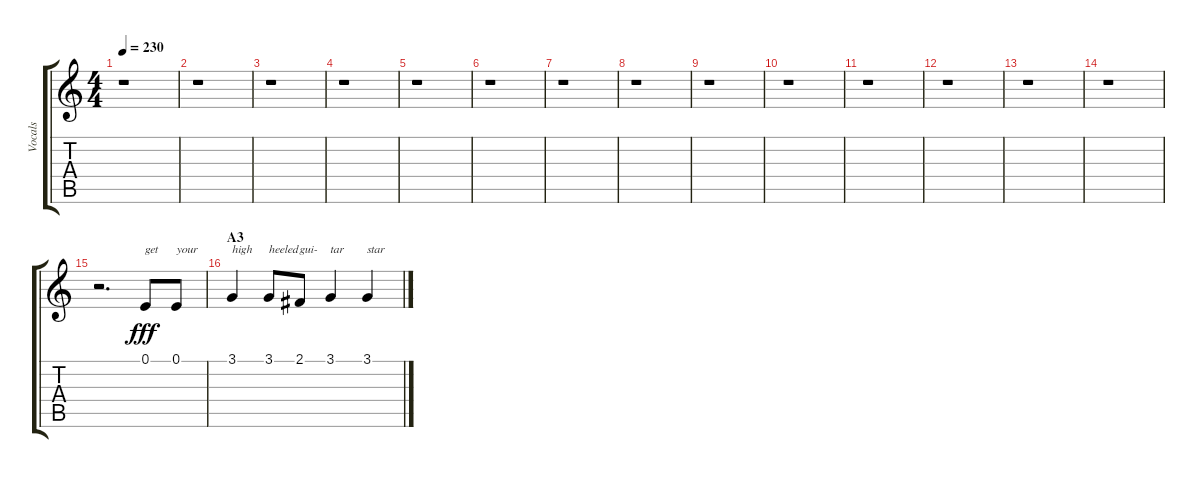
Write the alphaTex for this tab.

\track ("Vocals" "Vocals") {instrument lead6voice}
\staff {score tabs}
\tuning (E4 B3 G3 D3 A2 E2) {hide}
\ts (4 4)
\tempo 230
\clef g2
\ks c
r.1{dy f} |
r.1 |
r.1 |
r.1 |
r.1 |
r.1 |
r.1 |
r.1 |
r.1 |
r.1 |
r.1 |
r.1 |
r.1 |
r.1 |
r.2{d} 0.1.8{txt "get" dy fff} 0.1.8{txt "your"} |
\section ("" "A3")
3.1.4{txt "high"} 3.1.8{txt "heeled"} 2.1.8{txt "gui-"} 3.1.4{txt "tar"} 3.1.4{txt "star"}
